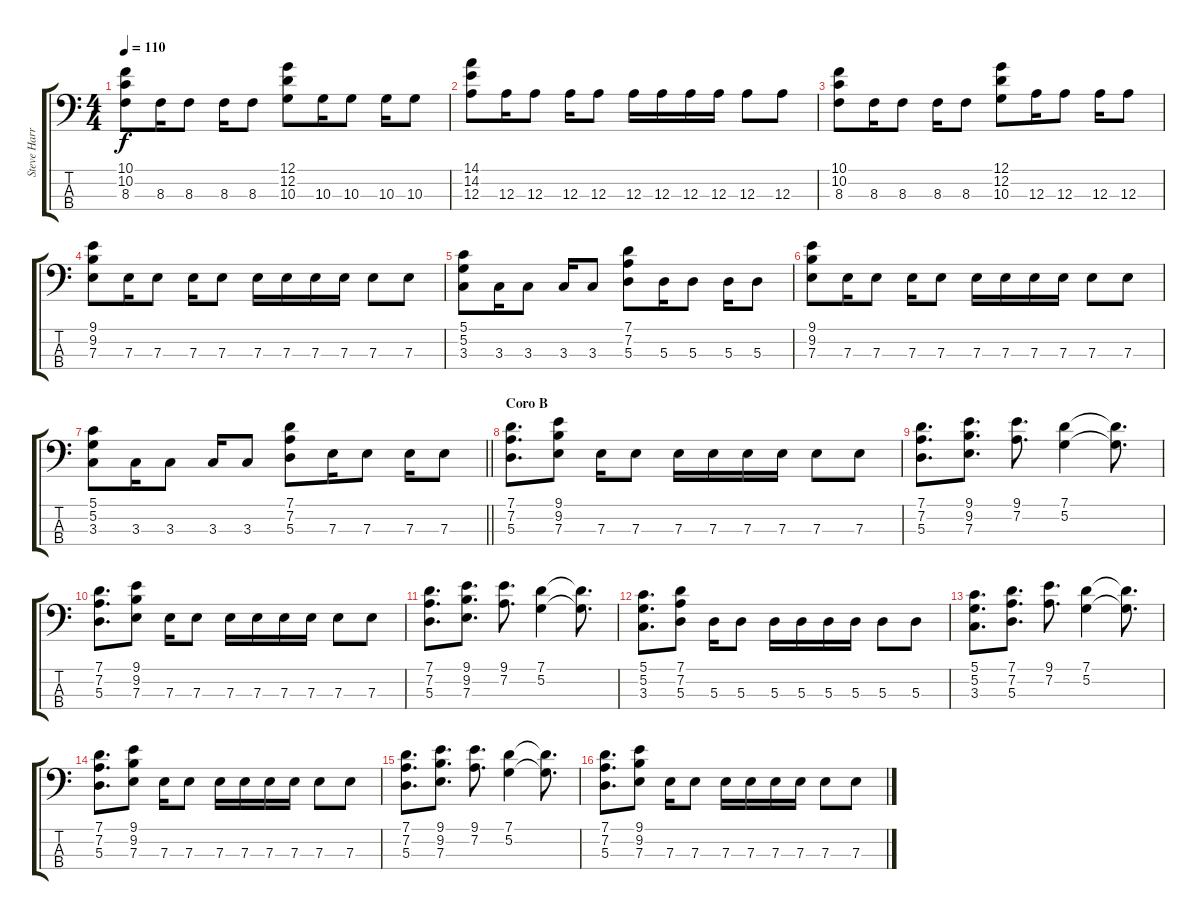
\track ("Steve Harris" "Steve Harr") {instrument electricbassfinger}
\staff {score tabs}
\tuning (G2 D2 A1 E1) {hide}
\ts (4 4)
\tempo 110
\clef f4
\ks c
(10.1 10.2 8.3).8{dy f} 8.3.16 8.3.8 8.3.16 8.3.8 (12.1 12.2 10.3).8 10.3.16 10.3.8 10.3.16 10.3.8 |
(14.1 14.2 12.3).8 12.3.16 12.3.8 12.3.16 12.3.8 12.3.16 12.3.16 12.3.16 12.3.16 12.3.8 12.3.8 |
(10.1 10.2 8.3).8 8.3.16 8.3.8 8.3.16 8.3.8 (12.1 12.2 10.3).8 12.3.16 12.3.8 12.3.16 12.3.8 |
(9.1 9.2 7.3).8 7.3.16 7.3.8 7.3.16 7.3.8 7.3.16 7.3.16 7.3.16 7.3.16 7.3.8 7.3.8 |
(5.1 5.2 3.3).8 3.3.16 3.3.8 3.3.16 3.3.8 (7.1 7.2 5.3).8 5.3.16 5.3.8 5.3.16 5.3.8 |
(9.1 9.2 7.3).8 7.3.16 7.3.8 7.3.16 7.3.8 7.3.16 7.3.16 7.3.16 7.3.16 7.3.8 7.3.8 |
\barLineRight lightlight
(5.1 5.2 3.3).8 3.3.16 3.3.8 3.3.16 3.3.8 (7.1 7.2 5.3).8 7.3.16 7.3.8 7.3.16 7.3.8 |
\section ("" "Coro B")
(7.1 7.2 5.3).8{d} (9.1 9.2 7.3).8 7.3.16 7.3.8 7.3.16 7.3.16 7.3.16 7.3.16 7.3.8 7.3.8 |
(7.1 7.2 5.3).8{d} (9.1 9.2 7.3).8{d} (9.1 7.2).8{d} (7.1 5.2).4 (7.1{t} 5.2{t}).8{d} |
(7.1 7.2 5.3).8{d} (9.1 9.2 7.3).8 7.3.16 7.3.8 7.3.16 7.3.16 7.3.16 7.3.16 7.3.8 7.3.8 |
(7.1 7.2 5.3).8{d} (9.1 9.2 7.3).8{d} (9.1 7.2).8{d} (7.1 5.2).4 (7.1{t} 5.2{t}).8{d} |
(5.1 5.2 3.3).8{d} (7.1 7.2 5.3).8 5.3.16 5.3.8 5.3.16 5.3.16 5.3.16 5.3.16 5.3.8 5.3.8 |
(5.1 5.2 3.3).8{d} (7.1 7.2 5.3).8{d} (9.1 7.2).8{d} (7.1 5.2).4 (7.1{t} 5.2{t}).8{d} |
(7.1 7.2 5.3).8{d} (9.1 9.2 7.3).8 7.3.16 7.3.8 7.3.16 7.3.16 7.3.16 7.3.16 7.3.8 7.3.8 |
(7.1 7.2 5.3).8{d} (9.1 9.2 7.3).8{d} (9.1 7.2).8{d} (7.1 5.2).4 (7.1{t} 5.2{t}).8{d} |
(7.1 7.2 5.3).8{d} (9.1 9.2 7.3).8 7.3.16 7.3.8 7.3.16 7.3.16 7.3.16 7.3.16 7.3.8 7.3.8
